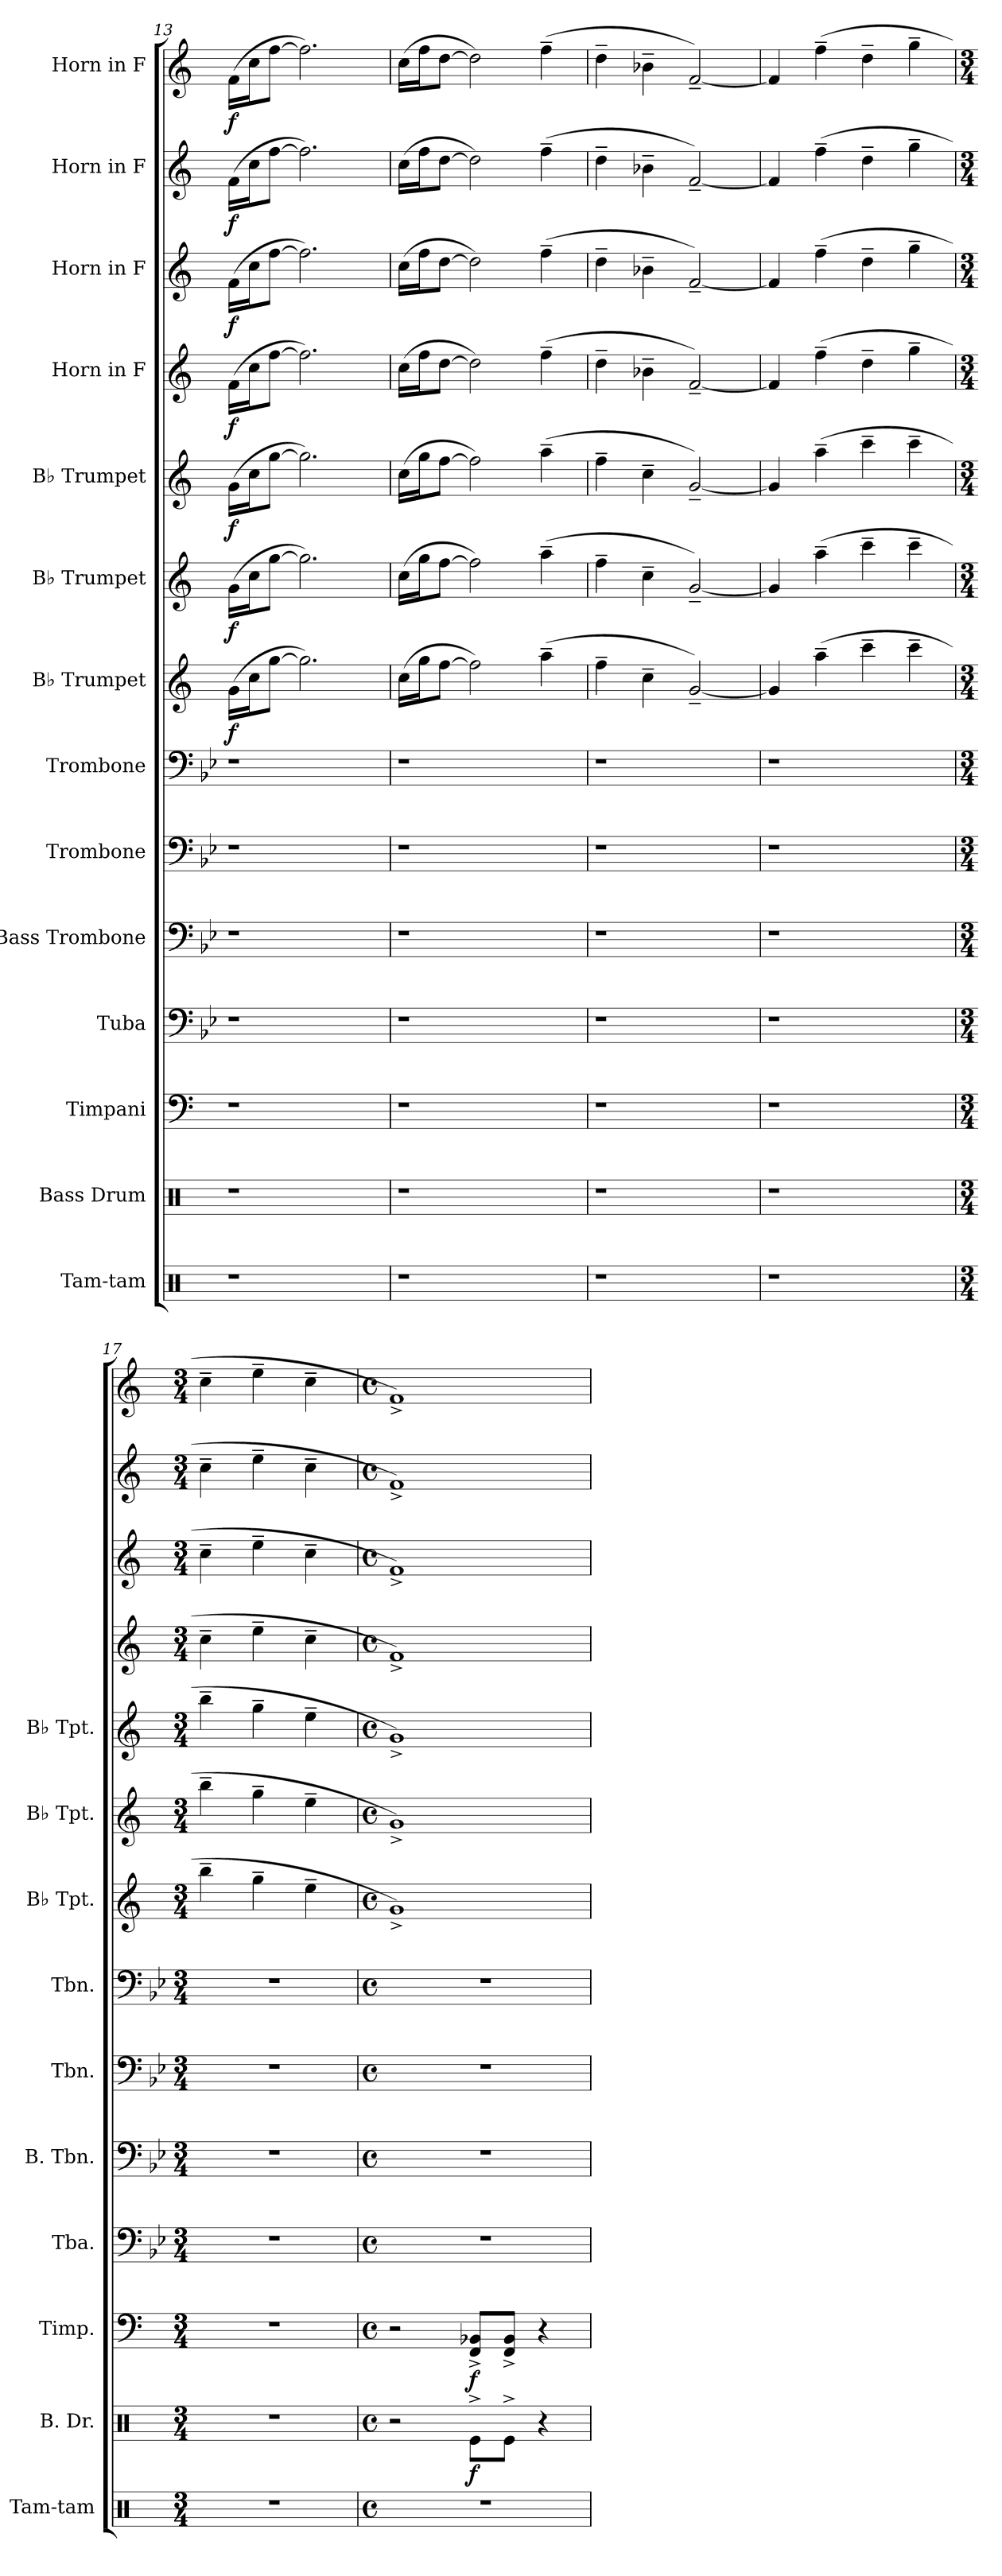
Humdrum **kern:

**kern	**kern	**dynam	**kern	**dynam	**kern	**kern	**kern	**kern	**kern	**dynam	**kern	**dynam	**kern	**dynam	**kern	**dynam	**kern	**dynam	**kern	**dynam	**kern	**dynam
*part14	*part13	*part13	*part12	*part12	*part11	*part10	*part9	*part8	*part7	*part7	*part6	*part6	*part5	*part5	*part4	*part4	*part3	*part3	*part2	*part2	*part1	*part1
*staff14	*staff13	*staff13	*staff12	*staff12	*staff11	*staff10	*staff9	*staff8	*staff7	*staff7	*staff6	*staff6	*staff5	*staff5	*staff4	*staff4	*staff3	*staff3	*staff2	*staff2	*staff1	*staff1
*I"Tam-tam	*I"Bass Drum	*	*I"Timpani	*	*I"Tuba	*I"Bass Trombone	*I"Trombone	*I"Trombone	*I"B♭ Trumpet	*	*I"B♭ Trumpet	*	*I"B♭ Trumpet	*	*I"Horn in F	*	*I"Horn in F	*	*I"Horn in F	*	*I"Horn in F	*
*I'Tam-tam	*I'B. Dr.	*	*I'Timp.	*	*I'Tba.	*I'B. Tbn.	*I'Tbn.	*I'Tbn.	*I'B♭ Tpt.	*	*I'B♭ Tpt.	*	*I'B♭ Tpt.	*	*	*	*	*	*	*	*	*
*clefX	*clefX	*	*clefF4	*	*clefF4	*clefF4	*clefF4	*clefF4	*clefG2	*	*clefG2	*	*clefG2	*	*clefG2	*	*clefG2	*	*clefG2	*	*clefG2	*
*	*	*	*	*	*	*	*	*	*ITrd1c2	*	*ITrd1c2	*	*ITrd1c2	*	*ITrd4c7	*	*ITrd4c7	*	*ITrd4c7	*	*ITrd4c7	*
*k[]	*k[]	*	*k[]	*	*k[b-e-]	*k[b-e-]	*k[b-e-]	*k[b-e-]	*k[b-e-]	*	*k[b-e-]	*	*k[b-e-]	*	*k[b-]	*	*k[b-]	*	*k[b-]	*	*k[b-]	*
=13	=13	=13	=13	=13	=13	=13	=13	=13	=13	=13	=13	=13	=13	=13	=13	=13	=13	=13	=13	=13	=13	=13
!	!	!	!	!	!	!	!	!	!	!LO:DY:b	!	!LO:DY:b	!	!LO:DY:b	!	!LO:DY:b	!	!LO:DY:b	!	!LO:DY:b	!	!LO:DY:b
1r	1r	.	1r	.	1r	1r	1r	1r	(16f\LL	f	(16f\LL	f	(16f\LL	f	(16B-\LL	f	(16B-\LL	f	(16B-\LL	f	(16B-\LL	f
.	.	.	.	.	.	.	.	.	16b-\J	.	16b-\J	.	16b-\J	.	16f\J	.	16f\J	.	16f\J	.	16f\J	.
.	.	.	.	.	.	.	.	.	[8ff\J	.	[8ff\J	.	[8ff\J	.	[8b-\J	.	[8b-\J	.	[8b-\J	.	[8b-\J	.
.	.	.	.	.	.	.	.	.	2.ff\])	.	2.ff\])	.	2.ff\])	.	2.b-\])	.	2.b-\])	.	2.b-\])	.	2.b-\])	.
=14	=14	=14	=14	=14	=14	=14	=14	=14	=14	=14	=14	=14	=14	=14	=14	=14	=14	=14	=14	=14	=14	=14
1r	1r	.	1r	.	1r	1r	1r	1r	(16b-\LL	.	(16b-\LL	.	(16b-\LL	.	(16f\LL	.	(16f\LL	.	(16f\LL	.	(16f\LL	.
.	.	.	.	.	.	.	.	.	16ff\J	.	16ff\J	.	16ff\J	.	16b-\J	.	16b-\J	.	16b-\J	.	16b-\J	.
.	.	.	.	.	.	.	.	.	[8ee-\J	.	[8ee-\J	.	[8ee-\J	.	[8g\J	.	[8g\J	.	[8g\J	.	[8g\J	.
.	.	.	.	.	.	.	.	.	2ee-\])	.	2ee-\])	.	2ee-\])	.	2g\])	.	2g\])	.	2g\])	.	2g\])	.
.	.	.	.	.	.	.	.	.	(4gg~\	.	(4gg~\	.	(4gg~\	.	(4b-~\	.	(4b-~\	.	(4b-~\	.	(4b-~\	.
=15	=15	=15	=15	=15	=15	=15	=15	=15	=15	=15	=15	=15	=15	=15	=15	=15	=15	=15	=15	=15	=15	=15
1r	1r	.	1r	.	1r	1r	1r	1r	4ee-~\	.	4ee-~\	.	4ee-~\	.	4g~\	.	4g~\	.	4g~\	.	4g~\	.
.	.	.	.	.	.	.	.	.	4b-~\	.	4b-~\	.	4b-~\	.	4e-X~\	.	4e-X~\	.	4e-X~\	.	4e-X~\	.
.	.	.	.	.	.	.	.	.	[2f~/)	.	[2f~/)	.	[2f~/)	.	[2B-~/)	.	[2B-~/)	.	[2B-~/)	.	[2B-~/)	.
=16	=16	=16	=16	=16	=16	=16	=16	=16	=16	=16	=16	=16	=16	=16	=16	=16	=16	=16	=16	=16	=16	=16
1r	1r	.	1r	.	1r	1r	1r	1r	4f/]	.	4f/]	.	4f/]	.	4B-/]	.	4B-/]	.	4B-/]	.	4B-/]	.
.	.	.	.	.	.	.	.	.	(4gg~\	.	(4gg~\	.	(4gg~\	.	(4b-~\	.	(4b-~\	.	(4b-~\	.	(4b-~\	.
.	.	.	.	.	.	.	.	.	4bb-~\	.	4bb-~\	.	4bb-~\	.	4g~\	.	4g~\	.	4g~\	.	4g~\	.
.	.	.	.	.	.	.	.	.	4bb-~\	.	4bb-~\	.	4bb-~\	.	4cc~\	.	4cc~\	.	4cc~\	.	4cc~\	.
=17	=17	=17	=17	=17	=17	=17	=17	=17	=17	=17	=17	=17	=17	=17	=17	=17	=17	=17	=17	=17	=17	=17
*M3/4	*M3/4	*	*M3/4	*	*M3/4	*M3/4	*M3/4	*M3/4	*M3/4	*	*M3/4	*	*M3/4	*	*M3/4	*	*M3/4	*	*M3/4	*	*M3/4	*
2.r	2.r	.	2.r	.	2.r	2.r	2.r	2.r	4aa~\	.	4aa~\	.	4aa~\	.	4f~\	.	4f~\	.	4f~\	.	4f~\	.
.	.	.	.	.	.	.	.	.	4ff~\	.	4ff~\	.	4ff~\	.	4a~\	.	4a~\	.	4a~\	.	4a~\	.
.	.	.	.	.	.	.	.	.	4dd~\	.	4dd~\	.	4dd~\	.	4f~\	.	4f~\	.	4f~\	.	4f~\	.
=18	=18	=18	=18	=18	=18	=18	=18	=18	=18	=18	=18	=18	=18	=18	=18	=18	=18	=18	=18	=18	=18	=18
*M4/4	*M4/4	*	*M4/4	*	*M4/4	*M4/4	*M4/4	*M4/4	*M4/4	*	*M4/4	*	*M4/4	*	*M4/4	*	*M4/4	*	*M4/4	*	*M4/4	*
*met(c)	*met(c)	*	*met(c)	*	*met(c)	*met(c)	*met(c)	*met(c)	*met(c)	*	*met(c)	*	*met(c)	*	*met(c)	*	*met(c)	*	*met(c)	*	*met(c)	*
1r	2r	.	2r	.	1r	1r	1r	1r	1f^)	.	1f^)	.	1f^)	.	1B-^)	.	1B-^)	.	1B-^)	.	1B-^)	.
!	!	!LO:DY:b	!	!LO:DY:b	!	!	!	!	!	!	!	!	!	!	!	!	!	!	!	!	!	!
.	8Re^\L	f	8FF/^ 8BB-X/^L	f	.	.	.	.	.	.	.	.	.	.	.	.	.	.	.	.	.	.
.	8Re^\J	.	8FF/^ 8BB-/^J	.	.	.	.	.	.	.	.	.	.	.	.	.	.	.	.	.	.	.
.	4r	.	4r	.	.	.	.	.	.	.	.	.	.	.	.	.	.	.	.	.	.	.
=	=	=	=	=	=	=	=	=	=	=	=	=	=	=	=	=	=	=	=	=	=	=
*-	*-	*-	*-	*-	*-	*-	*-	*-	*-	*-	*-	*-	*-	*-	*-	*-	*-	*-	*-	*-	*-	*-
